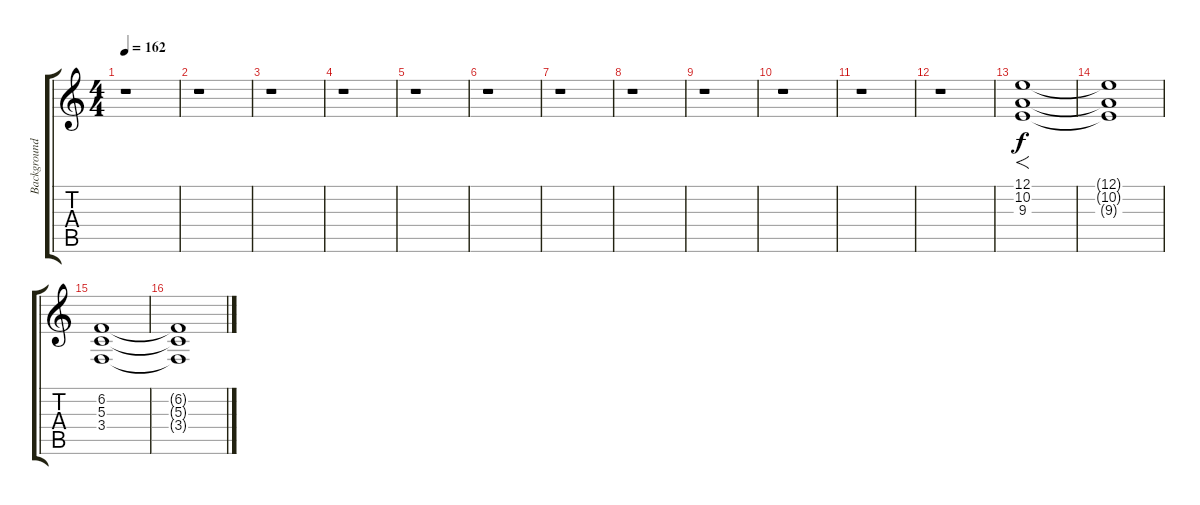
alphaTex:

\track ("Background Keyboards" "Background") {instrument synthstrings1}
\staff {score tabs}
\tuning (E4 B3 G3 D3 A2 E2) {hide}
\ts (4 4)
\tempo 162
\clef g2
\ks c
r.1{dy f} |
r.1 |
r.1 |
r.1 |
r.1 |
r.1 |
r.1 |
r.1 |
r.1 |
r.1 |
r.1 |
r.1 |
(12.1 10.2 9.3).1{f volume 13} |
(12.1{t} 10.2{t} 9.3{t}).1 |
(6.2 5.3 3.4).1{instrument choiraahs} |
(6.2{t} 5.3{t} 3.4{t}).1
